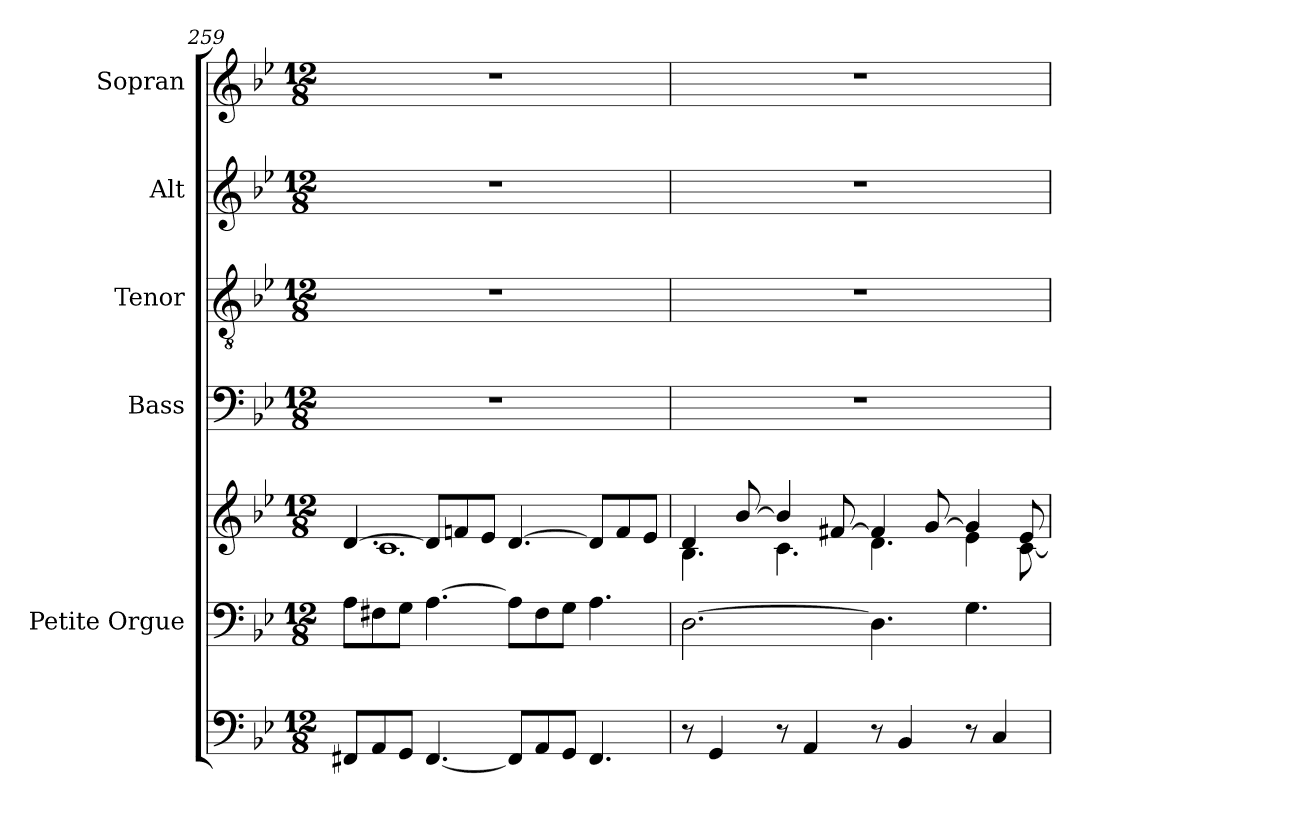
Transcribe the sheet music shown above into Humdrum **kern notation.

**kern	**kern	**kern	**kern	**kern	**kern	**kern
*part6	*part5	*part5	*part4	*part3	*part2	*part1
*staff7	*staff6	*staff5	*staff4	*staff3	*staff2	*staff1
*	*I"Petite Orgue	*	*I"Bass	*I"Tenor	*I"Alt	*I"Sopran
*	*I'Org. 1	*	*I'B.	*I'T.	*I'A.	*I'S.
*clefF4	*clefF4	*clefG2	*clefF4	*clefGv2	*clefG2	*clefG2
*k[b-e-]	*k[b-e-]	*k[b-e-]	*k[b-e-]	*k[b-e-]	*k[b-e-]	*k[b-e-]
*B-:	*B-:	*B-:	*B-:	*B-:	*B-:	*B-:
*M12/8	*M12/8	*M12/8	*M12/8	*M12/8	*M12/8	*M12/8
=259	=259	=259	=259	=259	=259	=259
*	*	*^	*	*	*	*
8FF#X/L	8A\L	[>4.d/	1.c	1.r	1.r	1.r	1.r
8AA/	8F#X\	.	.	.	.	.	.
8GG/J	8G\J	.	.	.	.	.	.
[4.FF#/	[4.A\	8d/L]	.	.	.	.	.
.	.	8fn/	.	.	.	.	.
.	.	8e-/J	.	.	.	.	.
8FF#/L]	8A\L]	[>4.d/	.	.	.	.	.
8AA/	8F#\	.	.	.	.	.	.
8GG/J	8G\J	.	.	.	.	.	.
4.FF#/	4.A\	8d/L]	.	.	.	.	.
.	.	8f/	.	.	.	.	.
.	.	8e-/J	.	.	.	.	.
=260	=260	=260	=260	=260	=260	=260	=260
8r	[2.D\	4d/	4.B-\	1.r	1.r	1.r	1.r
4GG/	.	.	.	.	.	.	.
.	.	[>8b-/	.	.	.	.	.
8r	.	4b-/]	4.c\	.	.	.	.
4AA/	.	.	.	.	.	.	.
.	.	[>8f#X/	.	.	.	.	.
8r	4.D\]	4f#/]	4.d\	.	.	.	.
4BB-/	.	.	.	.	.	.	.
.	.	[>8g/	.	.	.	.	.
8r	4.G\	4g/]	4e-\	.	.	.	.
4C/	.	.	.	.	.	.	.
.	.	8e-/	[<8c\	.	.	.	.
*	*	*v	*v	*	*	*	*
=	=	=	=	=	=	=
*-	*-	*-	*-	*-	*-	*-
